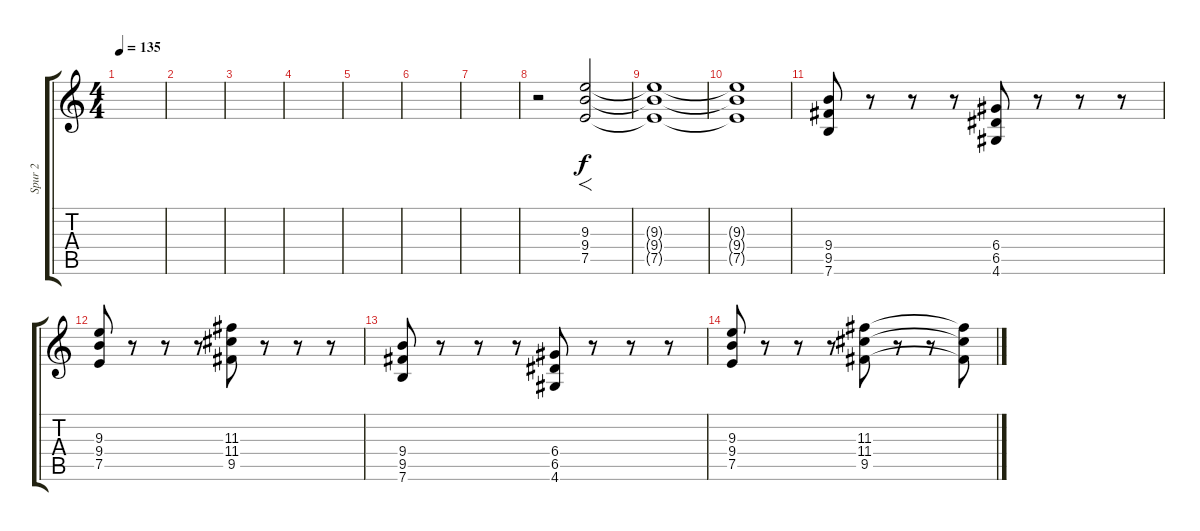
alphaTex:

\track ("Spur 2" "Spur 2") {instrument distortionguitar}
\staff {score tabs}
\tuning (E4 B3 G3 D3 A2 E2) {hide}
\ts (4 4)
\tempo 135
\clef g2
\ks c
|
|
|
|
|
|
|
r.2 (9.3 9.4 7.5).2{f} |
(9.3{t} 9.4{t} 7.5{t}).1 |
(9.3{t} 9.4{t} 7.5{t}).1 |
(9.4 9.5 7.6).8 r.8 r.8 r.8 (6.4 6.5 4.6).8 r.8 r.8 r.8 |
(9.3 9.4 7.5).8 r.8 r.8 r.8 (11.3 11.4 9.5).8 r.8 r.8 r.8 |
(9.4 9.5 7.6).8 r.8 r.8 r.8 (6.4 6.5 4.6).8 r.8 r.8 r.8 |
(9.3 9.4 7.5).8 r.8 r.8 r.8 (11.3 11.4 9.5).8 r.8 r.8 (11.3{t} 11.4{t} 9.5{t}).8
